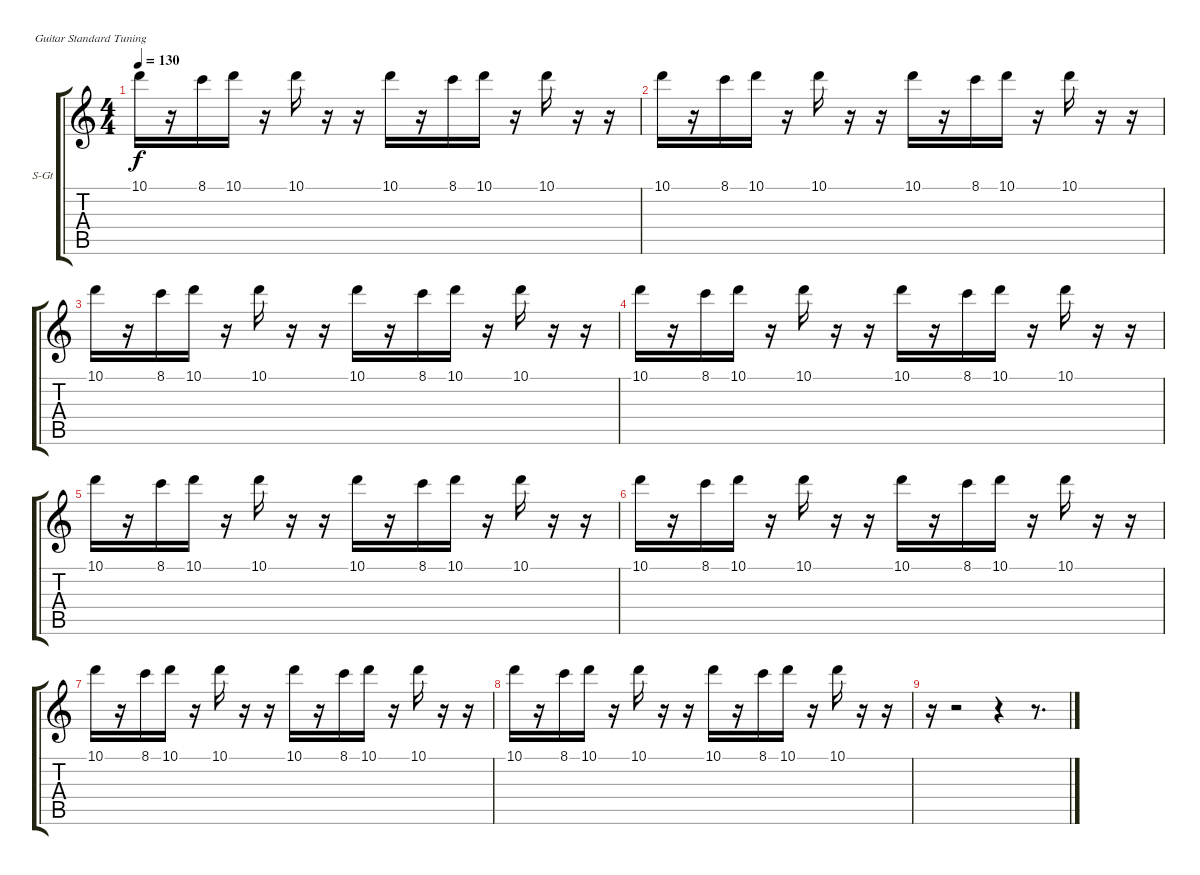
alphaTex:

\bracketExtendMode groupsimilarinstruments
\firstSystemTrackNameOrientation horizontal
\otherSystemsTrackNameOrientation horizontal
\track ("Ñèíò" "S-Gt") {instrument electricpiano1}
\staff {score tabs}
\tuning (E4 B3 G3 D3 A2 E2)
\displaytranspose 12
\ts (4 4)
\tempo 130
\clef g2
\ks c
10.1.16{dy f} r.16 8.1.16 10.1.16 r.16 10.1.16 r.16 r.16 10.1.16 r.16 8.1.16 10.1.16 r.16 10.1.16 r.16 r.16 |
10.1.16 r.16 8.1.16 10.1.16 r.16 10.1.16 r.16 r.16 10.1.16 r.16 8.1.16 10.1.16 r.16 10.1.16 r.16 r.16 |
10.1.16 r.16 8.1.16 10.1.16 r.16 10.1.16 r.16 r.16 10.1.16 r.16 8.1.16 10.1.16 r.16 10.1.16 r.16 r.16 |
10.1.16 r.16 8.1.16 10.1.16 r.16 10.1.16 r.16 r.16 10.1.16 r.16 8.1.16 10.1.16 r.16 10.1.16 r.16 r.16 |
10.1.16 r.16 8.1.16 10.1.16 r.16 10.1.16 r.16 r.16 10.1.16 r.16 8.1.16 10.1.16 r.16 10.1.16 r.16 r.16 |
10.1.16 r.16 8.1.16 10.1.16 r.16 10.1.16 r.16 r.16 10.1.16 r.16 8.1.16 10.1.16 r.16 10.1.16 r.16 r.16 |
10.1.16 r.16 8.1.16 10.1.16 r.16 10.1.16 r.16 r.16 10.1.16 r.16 8.1.16 10.1.16 r.16 10.1.16 r.16 r.16 |
10.1.16 r.16 8.1.16 10.1.16 r.16 10.1.16 r.16 r.16 10.1.16 r.16 8.1.16 10.1.16 r.16 10.1.16 r.16 r.16 |
r.16 r.2 r.4 r.8{d}
